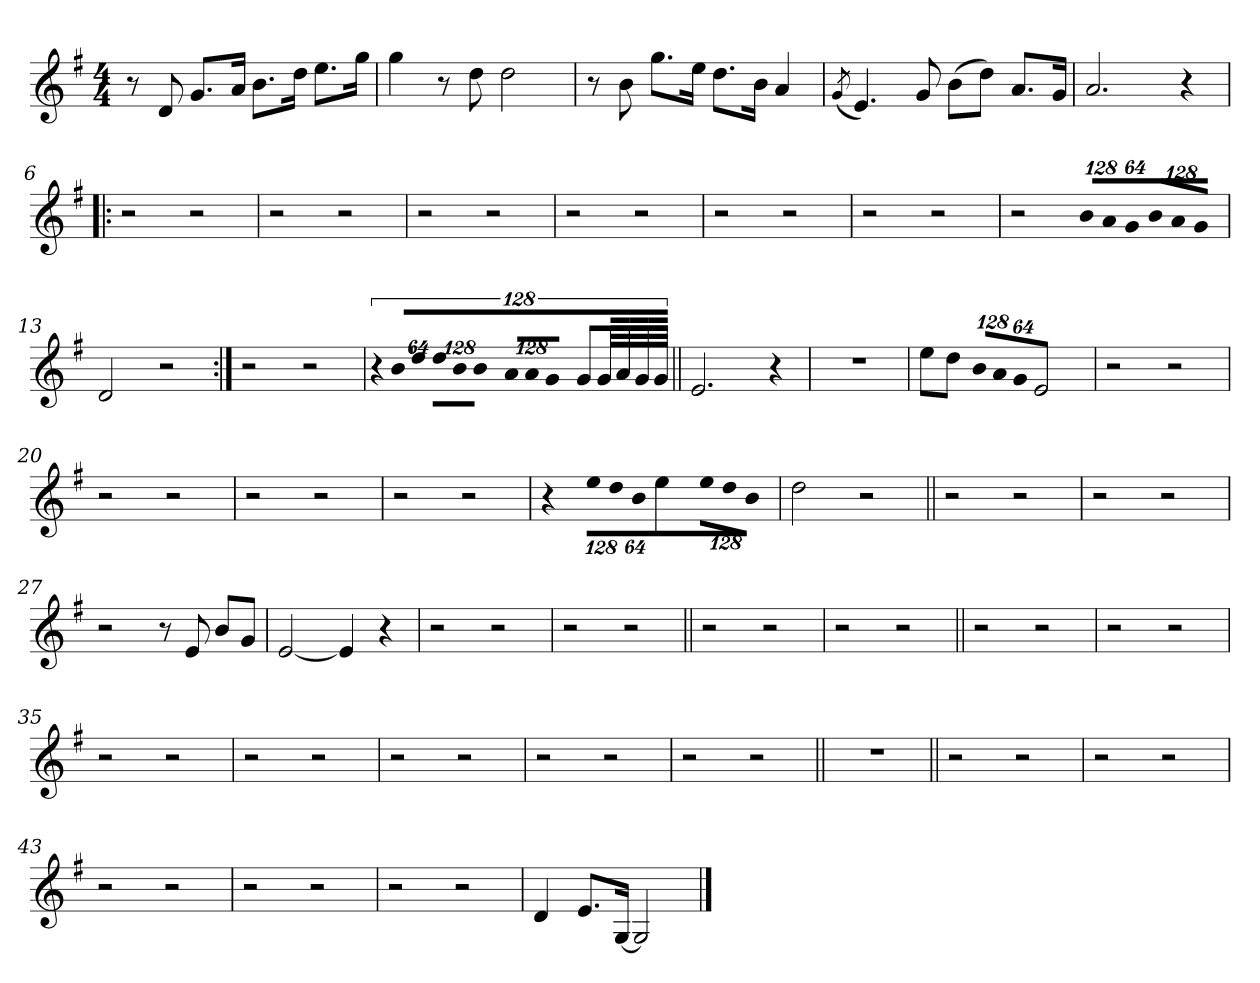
**kern
*part1
*staff1
!!LO:PB:g=z
*clefG2
*k[f#]
*G:
*M4/4
*MM70
=1
8r
8di/
8.gi/L
16ai/Jk
8.bi\L
16ddi\Jk
8.eei\L
16ggi\Jk
=2
4ggi\
8r
8ddi\
2ddi\
=3
8r
8bi\
8.ggi\L
16eei\Jk
8.ddi\L
16bi\Jk
4ai/
=4
(8qgi/
4.ei/)
8gi/
(8bi\L
8ddi\J)
8.ai/L
16gi/Jk
!!LO:LB:g=z
=5
2.ai/
4r
=6!|:
2r
2r
=7
2r
2r
=8
2r
2r
=9
2r
2r
=10
2r
2r
!!LO:LB:g=z
=11
2r
2r
=12
2r
*Xbrackettup
!LO:N:vis=8
1024%85bi/L
!LO:N:vis=8
1024%85ai/
!LO:N:vis=8
512%43gi/J
!LO:N:vis=8
1024%85bi/L
!LO:N:vis=8
1024%85ai/
!LO:N:vis=8
512%43gi/J
=13
2di/
2r
=14:|!
2r
2r
=15
*brackettup
!LO:N:vis=8
1024%85r
!LO:N:vis=8
1024%85bi\L
!LO:N:vis=8
512%43ddi\J
*Xbrackettup
!LO:N:vis=8
1024%85ddi\L
!LO:N:vis=8
1024%85bi\
!LO:N:vis=8
512%43bi\J
!LO:N:vis=8
1024%85ai/L
!LO:N:vis=8
1024%85ai/
!LO:N:vis=8
512%43gi/J
8gi/L
32gi/LL
32ai/
32gi/
32gi/JJJ
!!LO:LB:g=z
=16||
2.ei/
4r
=17
1r
=18
8eei\L
8ddi\J
!LO:N:vis=8
1024%85bi/L
!LO:N:vis=8
1024%85ai/
!LO:N:vis=8
512%43gi/J
2ei/
=19
2r
2r
=20
2r
2r
=21
2r
2r
!!LO:LB:g=z
=22
2r
2r
=23
4r
!LO:N:vis=8
1024%85eei\L
!LO:N:vis=8
1024%85ddi\
!LO:N:vis=8
512%43bi\J
4eei\
!LO:N:vis=8
1024%85eei\L
!LO:N:vis=8
1024%85ddi\
!LO:N:vis=8
512%43bi\J
=24
2ddi\
2r
=25||
2r
2r
=26
2r
2r
!!LO:LB:g=z
=27
2r
8r
8ei/
8bi/L
8gi/J
=28
[<2ei/
4ei/]
4r
=29
2r
2r
=30
2r
2r
=31||
2r
2r
=32
2r
2r
!!LO:LB:g=z
=33||
2r
2r
=34
2r
2r
=35
2r
2r
=36
2r
2r
=37
2r
2r
=38
2r
2r
!!LO:LB:g=z
=39
2r
2r
=40||
1r
=41||
2r
2r
=42
2r
2r
!!LO:LB:g=z
=43
2r
2r
=44
2r
2r
=45
2r
2r
=46
4di/
8.ei/L
[<16Gi/Jk
2Gi/]
==
*-
